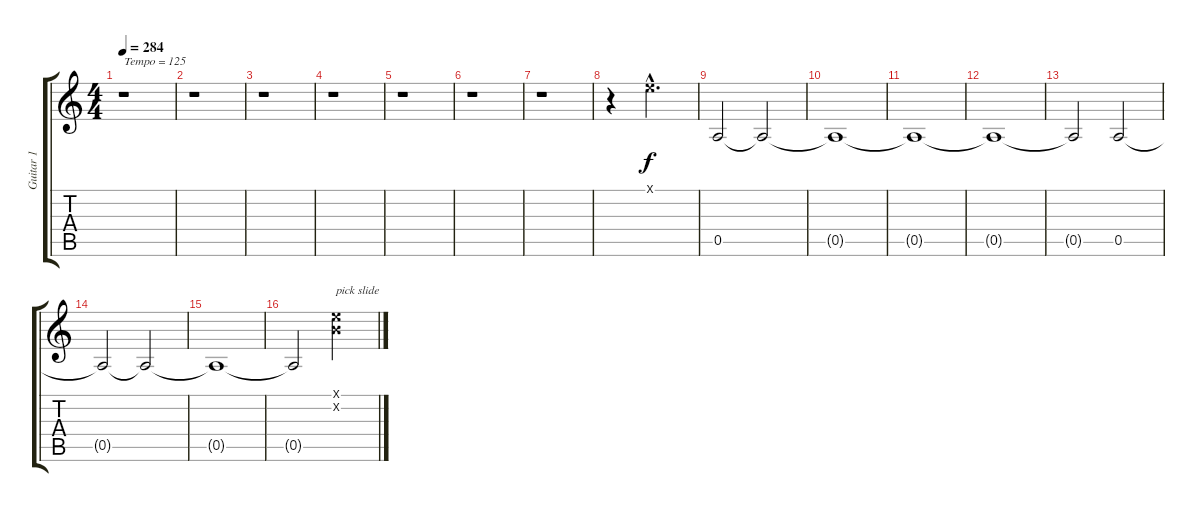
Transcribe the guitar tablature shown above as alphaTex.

\track ("Guitar 1" "Guitar 1") {instrument distortionguitar}
\staff {score tabs}
\tuning (E4 B3 G3 D3 A2 E2) {hide}
\ts (4 4)
\tempo 284
\tempo 125
\tempo 284
\clef g2
\ks c
r.1{txt "Tempo = 125" dy f instrument distortionguitar} |
r.1 |
r.1 |
r.1 |
r.1 |
r.1 |
r.1 |
r.4 0.1{hac x}.2{d} |
0.5.2 0.5{t}.2 |
0.5{t}.1 |
0.5{t}.1 |
0.5{t}.1 |
0.5{t}.2 0.5.2 |
0.5{t}.2 0.5{t}.2 |
0.5{t}.1 |
0.5{t}.2 (0.1{x} 0.2{x}).2{txt "pick slide"}
